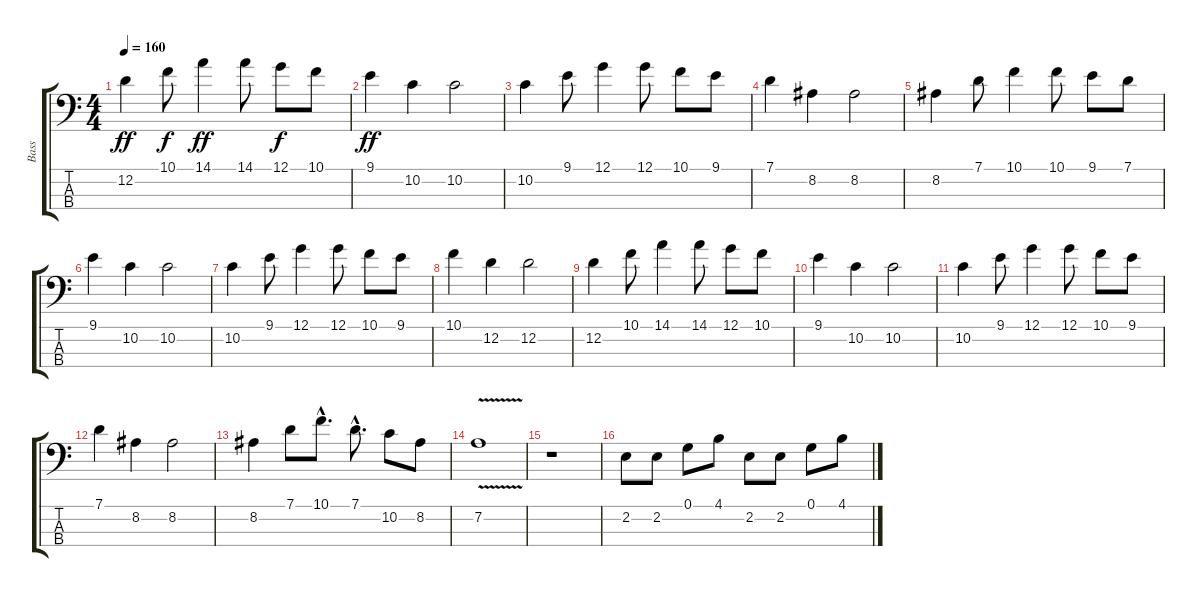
\track ("Bass" "Bass") {instrument electricbassfinger}
\staff {score tabs}
\tuning (G2 D2 A1 E1) {hide}
\ts (4 4)
\tempo 160
\clef f4
\ks c
12.2.4{dy ff} 10.1.8{dy f} 14.1.4{dy ff} 14.1.8 12.1.8{dy f} 10.1.8 |
9.1.4{dy ff} 10.2.4 10.2.2 |
10.2.4 9.1.8 12.1.4 12.1.8 10.1.8 9.1.8 |
7.1.4 8.2.4 8.2.2 |
8.2.4 7.1.8 10.1.4 10.1.8 9.1.8 7.1.8 |
9.1.4 10.2.4 10.2.2 |
10.2.4 9.1.8 12.1.4 12.1.8 10.1.8 9.1.8 |
10.1.4 12.2.4 12.2.2 |
12.2.4 10.1.8 14.1.4 14.1.8 12.1.8 10.1.8 |
9.1.4 10.2.4 10.2.2 |
10.2.4 9.1.8 12.1.4 12.1.8 10.1.8 9.1.8 |
7.1.4 8.2.4 8.2.2 |
8.2.4 7.1.8 10.1{hac}.8{d} 7.1{hac}.8{d} 10.2.8 8.2.8 |
7.2{v}.1 |
r.1 |
2.2.8 2.2.8 0.1.8 4.1.8 2.2.8 2.2.8 0.1.8 4.1.8
